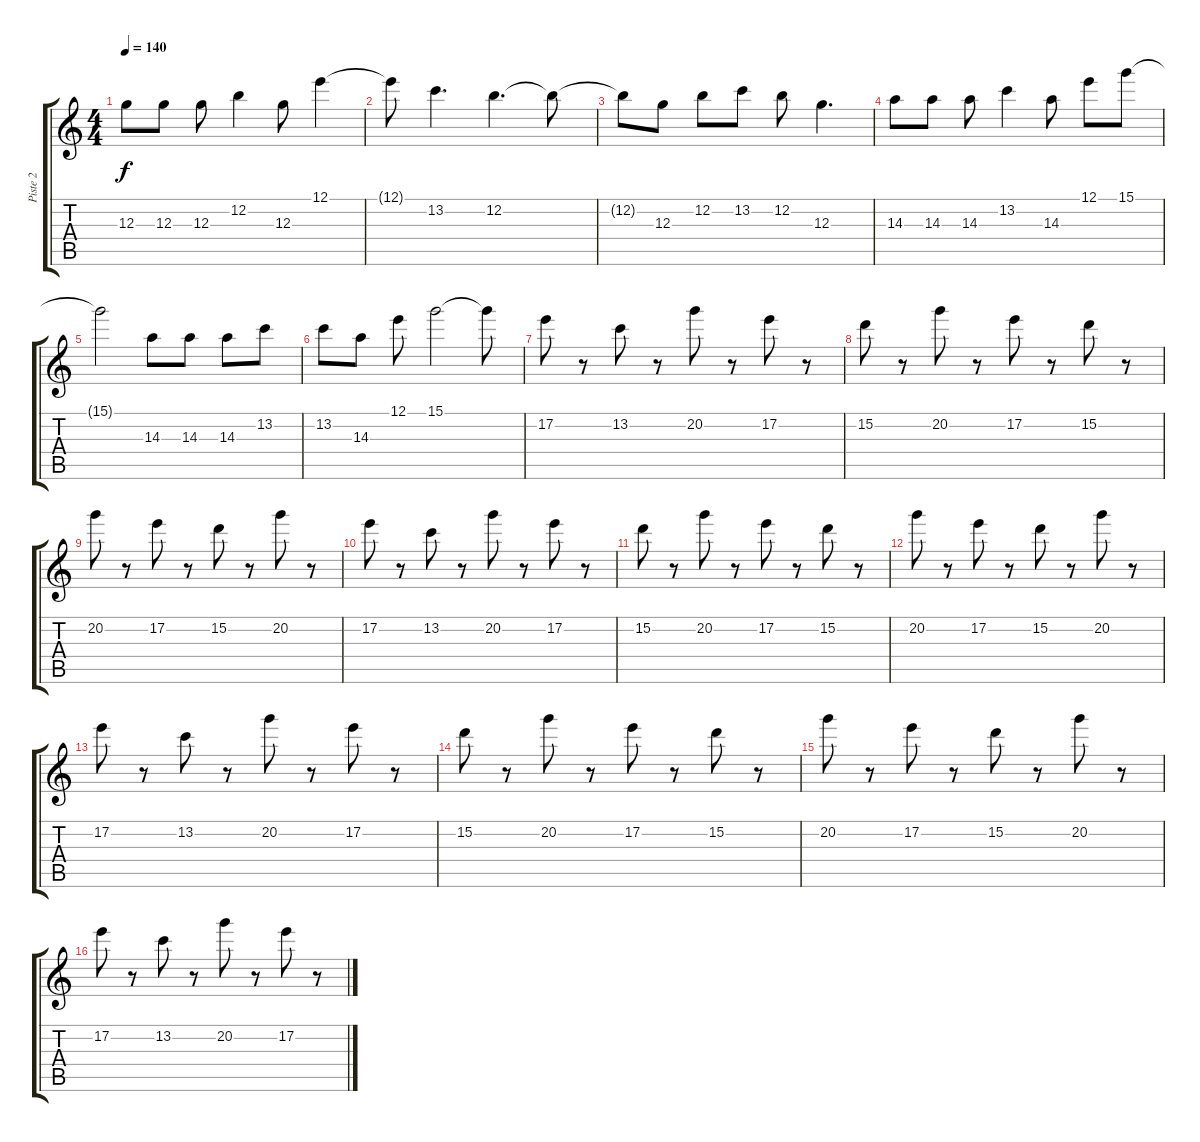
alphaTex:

\track ("Piste 2" "Piste 2") {instrument overdrivenguitar}
\staff {score tabs}
\tuning (E4 B3 G3 D3 A2 D2) {hide}
\ts (4 4)
\tempo 140
\clef g2
\ks c
12.3.8{dy f} 12.3.8 12.3.8 12.2.4 12.3.8 12.1.4 |
12.1{t}.8 13.2.4{d} 12.2.4{d} 12.2{t}.8 |
12.2{t}.8 12.3.8 12.2.8 13.2.8 12.2.8 12.3.4{d} |
14.3.8 14.3.8 14.3.8 13.2.4 14.3.8 12.1.8 15.1.8 |
15.1{t}.2 14.3.8 14.3.8 14.3.8 13.2.8 |
13.2.8 14.3.8 12.1.8 15.1.2 15.1{t}.8 |
17.2.8 r.8 13.2.8 r.8 20.2.8 r.8 17.2.8 r.8 |
15.2.8 r.8 20.2.8 r.8 17.2.8 r.8 15.2.8 r.8 |
20.2.8 r.8 17.2.8 r.8 15.2.8 r.8 20.2.8 r.8 |
17.2.8 r.8 13.2.8 r.8 20.2.8 r.8 17.2.8 r.8 |
15.2.8 r.8 20.2.8 r.8 17.2.8 r.8 15.2.8 r.8 |
20.2.8 r.8 17.2.8 r.8 15.2.8 r.8 20.2.8 r.8 |
17.2.8 r.8 13.2.8 r.8 20.2.8 r.8 17.2.8 r.8 |
15.2.8 r.8 20.2.8 r.8 17.2.8 r.8 15.2.8 r.8 |
20.2.8 r.8 17.2.8 r.8 15.2.8 r.8 20.2.8 r.8 |
17.2.8 r.8 13.2.8 r.8 20.2.8 r.8 17.2.8 r.8
